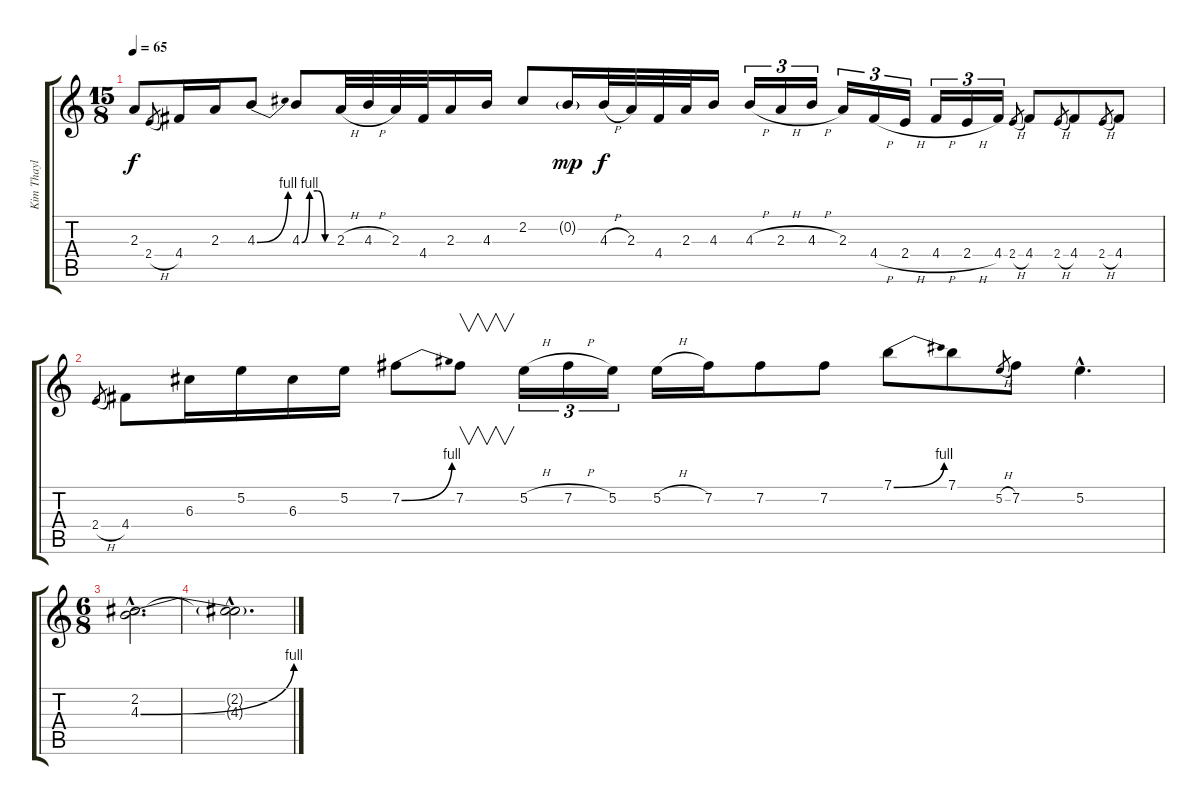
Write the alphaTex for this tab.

\track ("Kim Thayl" "Kim Thayl") {instrument overdrivenguitar}
\staff {score tabs}
\tuning (E4 B3 G3 D3 G2 C2) {hide}
\ts (15 8)
\tempo 65
\clef g2
\ks c
2.3.8{dy f} 2.4{h}.8{gr} 4.4.16 2.3.16 4.3{be (bend 0 0 60 4)}.8 4.3{be (custom 0 0 15 4 30 4 45 0 60 0)}.8 2.3{h}.32 4.3{h}.32 2.3.32 4.4.32 2.3.16 4.3.16 2.2.8 0.2{g}.16{dy mp} 4.3{h}.32{dy f} 2.3.32 4.4.32 2.3.32 4.3.16 4.3{h}.16{tu (3 2)} 2.3{h}.16{tu (3 2)} 4.3{h}.16{tu (3 2)} 2.3.16{tu (3 2)} 4.4{h}.16{tu (3 2)} 2.4{h}.16{tu (3 2)} 4.4{h}.16{tu (3 2)} 2.4{h}.16{tu (3 2)} 4.4.16{tu (3 2)} 2.4{h}.8{gr} 4.4.8 2.4{h}.8{gr} 4.4.8 2.4{h}.8{gr} 4.4.8 |
2.4{h}.8{gr} 4.4.8 6.3.16 5.2.16 6.3.16 5.2.16 7.2{be (bend 0 0 60 4)}.8 7.2.8{v} 5.2{h}.16{tu (3 2)} 7.2{h}.16{tu (3 2)} 5.2.16{tu (3 2)} 5.2{h}.16 7.2.16 7.2.8 7.2.8 7.1{be (bend 0 0 60 4)}.8 7.1.8 5.2{h}.8{gr} 7.2.8 5.2{hac}.4{d} |
\ts (6 8)
(2.2{hac} 4.3{be (bend 0 0 60 4) hac}).2{d} |
(2.2{hac t} 4.3{hac t}).2{d}
